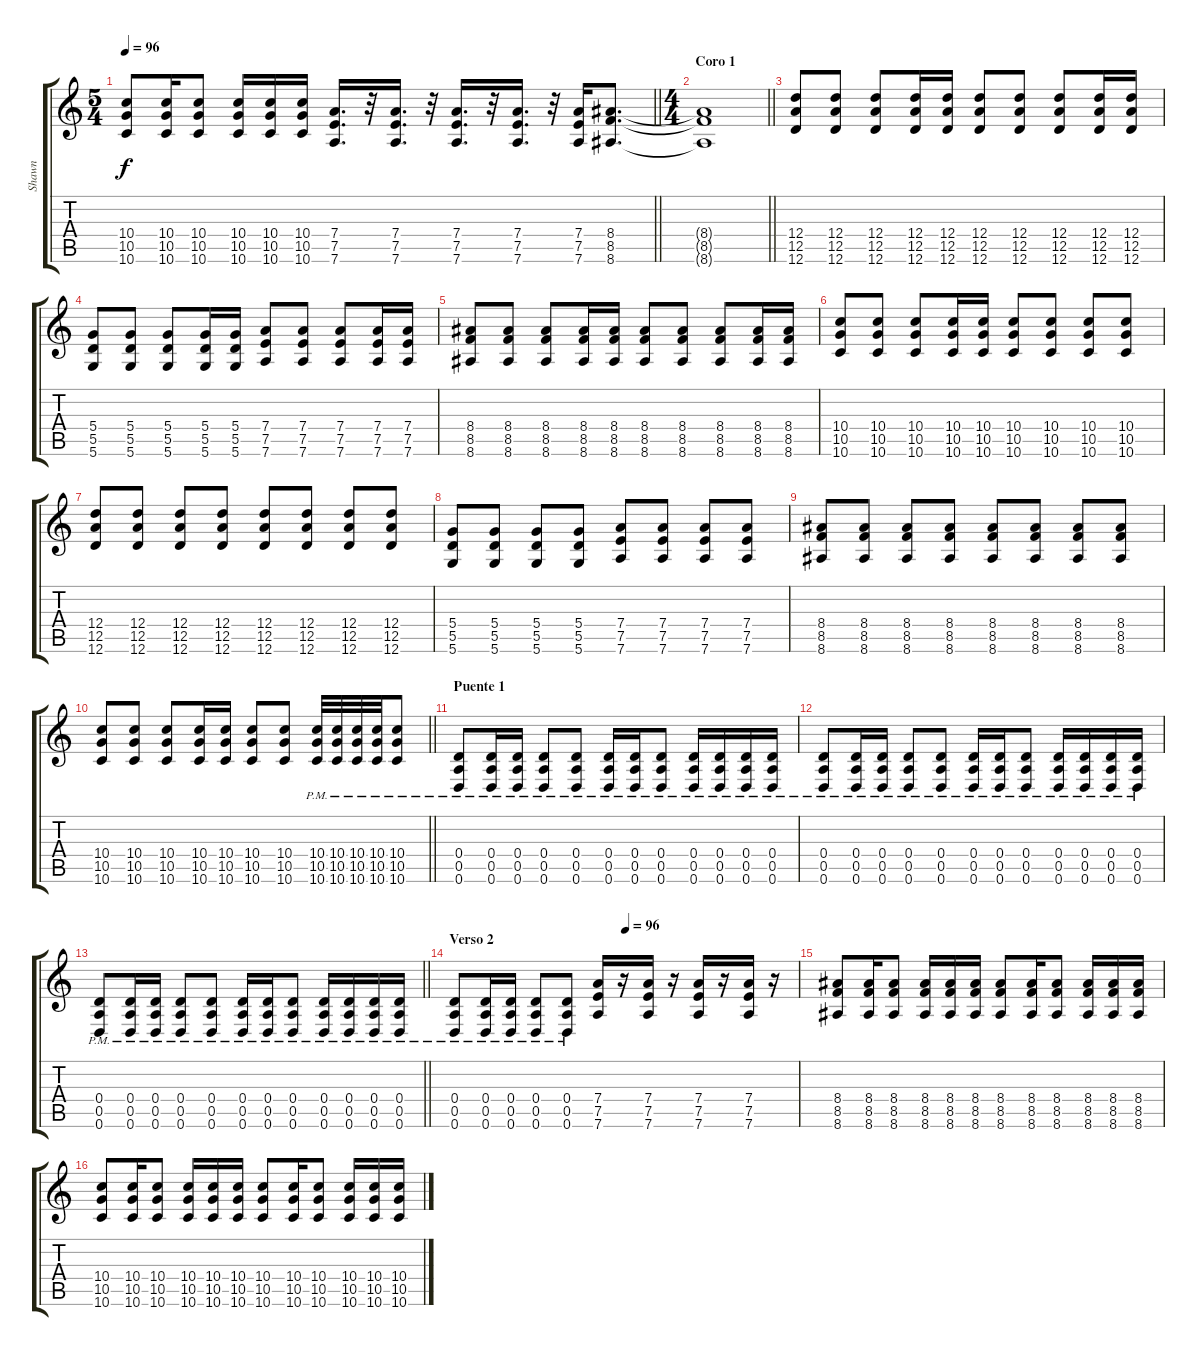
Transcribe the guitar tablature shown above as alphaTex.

\track ("Shawn" "Shawn") {instrument distortionguitar}
\staff {score tabs}
\tuning (E4 B3 G3 D3 A2 D2) {hide}
\ts (5 4)
\tempo 96
\clef g2
\barLineRight lightlight
\ks c
(10.4 10.5 10.6).8{dy f} (10.4 10.5 10.6).16 (10.4 10.5 10.6).8 (10.4 10.5 10.6).16 (10.4 10.5 10.6).16 (10.4 10.5 10.6).16 (7.4 7.5 7.6).16{d instrument distortionguitar} r.32 (7.4 7.5 7.6).16{d} r.32 (7.4 7.5 7.6).16{d} r.32 (7.4 7.5 7.6).16{d} r.32 (7.4 7.5 7.6).16 (8.4 8.5 8.6).8{d} |
\ts (4 4)
\section ("" "Coro 1")
\barLineRight lightlight
(8.4{t} 8.5{t} 8.6{t}).1{volume 4} |
(12.4 12.5 12.6).8{volume 12} (12.4 12.5 12.6).8 (12.4 12.5 12.6).8 (12.4 12.5 12.6).16 (12.4 12.5 12.6).16 (12.4 12.5 12.6).8 (12.4 12.5 12.6).8 (12.4 12.5 12.6).8 (12.4 12.5 12.6).16 (12.4 12.5 12.6).16 |
(5.4 5.5 5.6).8 (5.4 5.5 5.6).8 (5.4 5.5 5.6).8 (5.4 5.5 5.6).16 (5.4 5.5 5.6).16 (7.4 7.5 7.6).8 (7.4 7.5 7.6).8 (7.4 7.5 7.6).8 (7.4 7.5 7.6).16 (7.4 7.5 7.6).16 |
(8.4 8.5 8.6).8 (8.4 8.5 8.6).8 (8.4 8.5 8.6).8 (8.4 8.5 8.6).16 (8.4 8.5 8.6).16 (8.4 8.5 8.6).8 (8.4 8.5 8.6).8 (8.4 8.5 8.6).8 (8.4 8.5 8.6).16 (8.4 8.5 8.6).16 |
(10.4 10.5 10.6).8 (10.4 10.5 10.6).8 (10.4 10.5 10.6).8 (10.4 10.5 10.6).16 (10.4 10.5 10.6).16 (10.4 10.5 10.6).8 (10.4 10.5 10.6).8 (10.4 10.5 10.6).8 (10.4 10.5 10.6).8 |
(12.4 12.5 12.6).8{volume 12} (12.4 12.5 12.6).8 (12.4 12.5 12.6).8 (12.4 12.5 12.6).8 (12.4 12.5 12.6).8 (12.4 12.5 12.6).8 (12.4 12.5 12.6).8 (12.4 12.5 12.6).8 |
(5.4 5.5 5.6).8 (5.4 5.5 5.6).8 (5.4 5.5 5.6).8 (5.4 5.5 5.6).8 (7.4 7.5 7.6).8 (7.4 7.5 7.6).8 (7.4 7.5 7.6).8 (7.4 7.5 7.6).8 |
(8.4 8.5 8.6).8 (8.4 8.5 8.6).8 (8.4 8.5 8.6).8 (8.4 8.5 8.6).8 (8.4 8.5 8.6).8 (8.4 8.5 8.6).8 (8.4 8.5 8.6).8 (8.4 8.5 8.6).8 |
\barLineRight lightlight
(10.4 10.5 10.6).8 (10.4 10.5 10.6).8 (10.4 10.5 10.6).8 (10.4 10.5 10.6).16 (10.4 10.5 10.6).16 (10.4 10.5 10.6).8 (10.4 10.5 10.6).8 (10.4 10.5{pm} 10.6{pm}).32 (10.4 10.5{pm} 10.6{pm}).32 (10.4 10.5{pm} 10.6{pm}).32 (10.4 10.5{pm} 10.6{pm}).32 (10.4 10.5{pm} 10.6{pm}).8 |
\section ("" "Puente 1")
(0.4{pm} 0.5{pm} 0.6{pm}).8{volume 7} (0.4{pm} 0.5{pm} 0.6{pm}).16 (0.4{pm} 0.5{pm} 0.6{pm}).16 (0.4{pm} 0.5{pm} 0.6{pm}).8 (0.4{pm} 0.5{pm} 0.6{pm}).8 (0.4{pm} 0.5{pm} 0.6{pm}).16 (0.4{pm} 0.5{pm} 0.6{pm}).16 (0.4{pm} 0.5{pm} 0.6{pm}).8 (0.4{pm} 0.5{pm} 0.6{pm}).16 (0.4{pm} 0.5{pm} 0.6{pm}).16 (0.4{pm} 0.5{pm} 0.6{pm}).16 (0.4{pm} 0.5{pm} 0.6{pm}).16 |
(0.4{pm} 0.5{pm} 0.6{pm}).8 (0.4{pm} 0.5{pm} 0.6{pm}).16 (0.4{pm} 0.5{pm} 0.6{pm}).16 (0.4{pm} 0.5{pm} 0.6{pm}).8 (0.4{pm} 0.5{pm} 0.6{pm}).8 (0.4{pm} 0.5{pm} 0.6{pm}).16 (0.4{pm} 0.5{pm} 0.6{pm}).16 (0.4{pm} 0.5{pm} 0.6{pm}).8 (0.4{pm} 0.5{pm} 0.6{pm}).16 (0.4{pm} 0.5{pm} 0.6{pm}).16 (0.4{pm} 0.5{pm} 0.6{pm}).16 (0.4{pm} 0.5{pm} 0.6{pm}).16 |
\barLineRight lightlight
(0.4{pm} 0.5{pm} 0.6{pm}).8 (0.4{pm} 0.5{pm} 0.6{pm}).16 (0.4{pm} 0.5{pm} 0.6{pm}).16 (0.4{pm} 0.5{pm} 0.6{pm}).8 (0.4{pm} 0.5{pm} 0.6{pm}).8 (0.4{pm} 0.5{pm} 0.6{pm}).16 (0.4{pm} 0.5{pm} 0.6{pm}).16 (0.4{pm} 0.5{pm} 0.6{pm}).8 (0.4{pm} 0.5{pm} 0.6{pm}).16 (0.4{pm} 0.5{pm} 0.6{pm}).16 (0.4{pm} 0.5{pm} 0.6{pm}).16 (0.4{pm} 0.5{pm} 0.6{pm}).16 |
\section ("" "Verso 2")
\tempo (96 0.5)
(0.4{pm} 0.5{pm} 0.6{pm}).8{volume 8} (0.4{pm} 0.5{pm} 0.6{pm}).16 (0.4{pm} 0.5{pm} 0.6{pm}).16 (0.4{pm} 0.5{pm} 0.6{pm}).8 (0.4{pm} 0.5{pm} 0.6{pm}).8 (7.4 7.5 7.6).16{volume 11 instrument distortionguitar} r.16 (7.4 7.5 7.6).16 r.16 (7.4 7.5 7.6).16 r.16 (7.4 7.5 7.6).16 r.16 |
(8.4 8.5 8.6).8 (8.4 8.5 8.6).16 (8.4 8.5 8.6).8 (8.4 8.5 8.6).16 (8.4 8.5 8.6).16 (8.4 8.5 8.6).16 (8.4 8.5 8.6).8 (8.4 8.5 8.6).16 (8.4 8.5 8.6).8 (8.4 8.5 8.6).16 (8.4 8.5 8.6).16 (8.4 8.5 8.6).16 |
(10.4 10.5 10.6).8 (10.4 10.5 10.6).16 (10.4 10.5 10.6).8 (10.4 10.5 10.6).16 (10.4 10.5 10.6).16 (10.4 10.5 10.6).16 (10.4 10.5 10.6).8 (10.4 10.5 10.6).16 (10.4 10.5 10.6).8 (10.4 10.5 10.6).16 (10.4 10.5 10.6).16 (10.4 10.5 10.6).16
